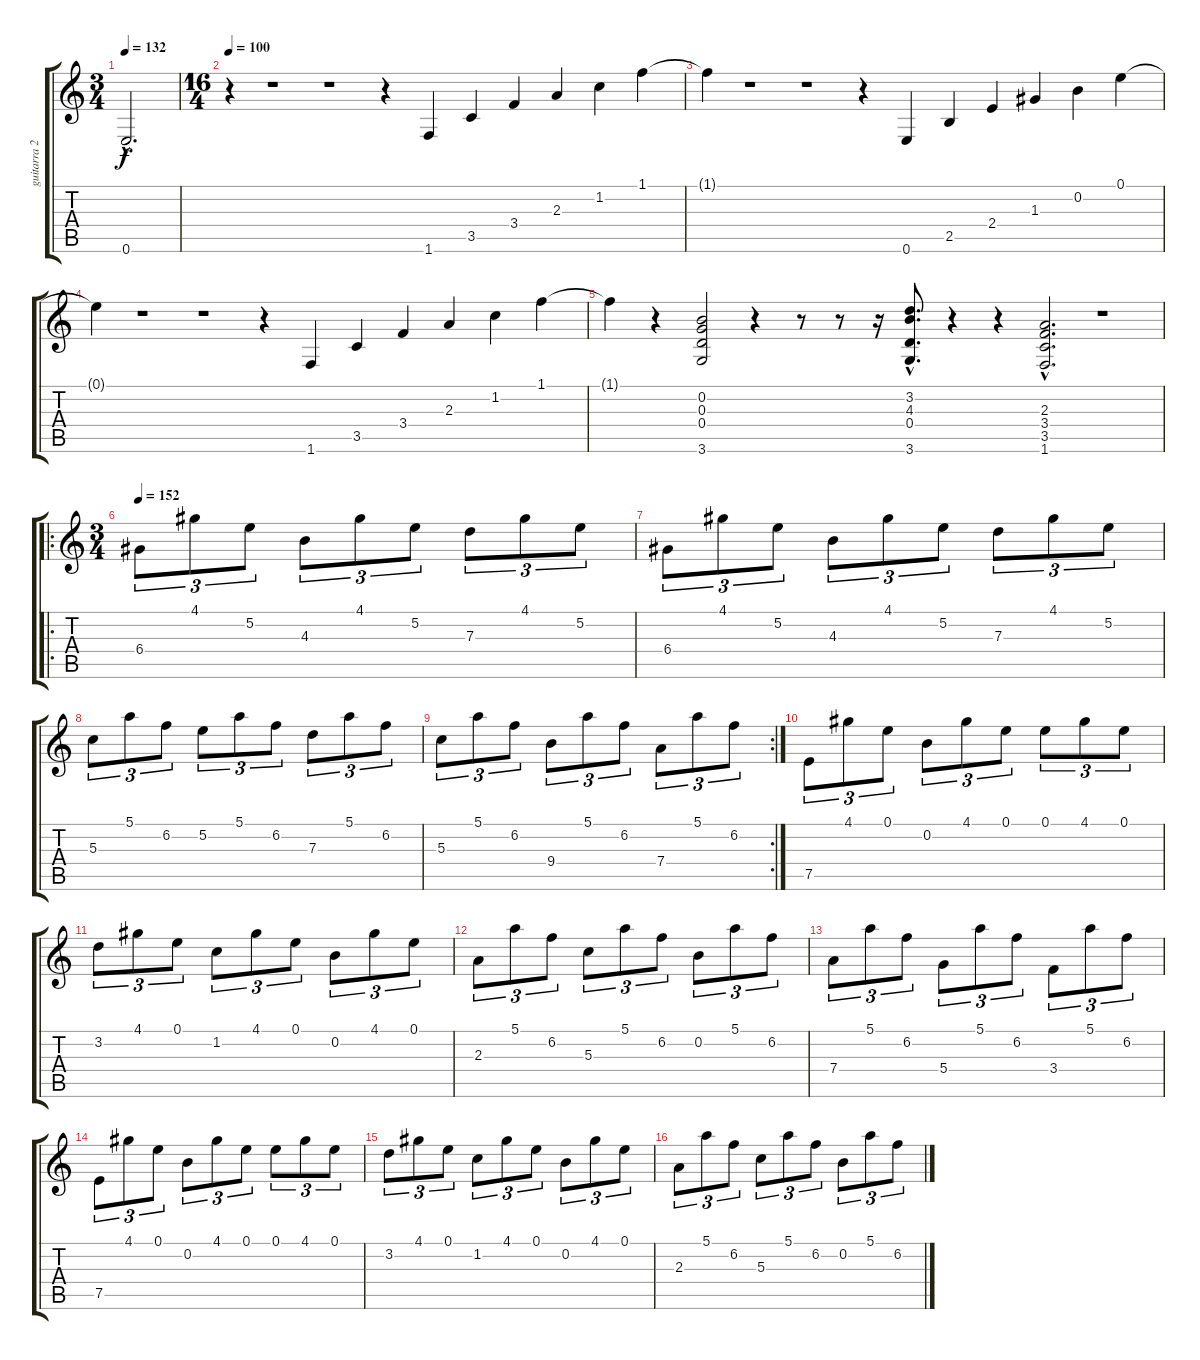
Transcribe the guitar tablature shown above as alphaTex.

\track ("guitarra 2" "guitarra 2") {instrument acousticguitarnylon}
\staff {score tabs}
\tuning (E4 B3 G3 D3 A2 E2) {hide}
\ts (3 4)
\tempo 132
\clef g2
\ks c
0.6{hac}.2{d dy f} |
\ts (16 4)
\tempo 100
r.4 r.1 r.1 r.4 1.6.4 3.5.4 3.4.4 2.3.4 1.2.4 1.1.4 |
1.1{t}.4 r.1 r.1 r.4 0.6.4 2.5.4 2.4.4 1.3.4 0.2.4 0.1.4 |
0.1{t}.4 r.1 r.1 r.4 1.6.4 3.5.4 3.4.4 2.3.4 1.2.4 1.1.4 |
1.1{t}.4 r.4 (0.2 0.3 0.4 3.6).2 r.4 r.8 r.8 r.16 (3.2{hac} 4.3{hac} 0.4{hac} 3.6{hac}).8{d} r.4 r.4 (2.3{hac} 3.4{hac} 3.5{hac} 1.6{hac}).2{d} r.1 |
\ro
\ts (3 4)
\tempo 152
6.4.8{tu (3 2)} 4.1.8{tu (3 2)} 5.2.8{tu (3 2)} 4.3.8{tu (3 2)} 4.1.8{tu (3 2)} 5.2.8{tu (3 2)} 7.3.8{tu (3 2)} 4.1.8{tu (3 2)} 5.2.8{tu (3 2)} |
6.4.8{tu (3 2)} 4.1.8{tu (3 2)} 5.2.8{tu (3 2)} 4.3.8{tu (3 2)} 4.1.8{tu (3 2)} 5.2.8{tu (3 2)} 7.3.8{tu (3 2)} 4.1.8{tu (3 2)} 5.2.8{tu (3 2)} |
5.3.8{tu (3 2)} 5.1.8{tu (3 2)} 6.2.8{tu (3 2)} 5.2.8{tu (3 2)} 5.1.8{tu (3 2)} 6.2.8{tu (3 2)} 7.3.8{tu (3 2)} 5.1.8{tu (3 2)} 6.2.8{tu (3 2)} |
\rc 2
5.3.8{tu (3 2)} 5.1.8{tu (3 2)} 6.2.8{tu (3 2)} 9.4.8{tu (3 2)} 5.1.8{tu (3 2)} 6.2.8{tu (3 2)} 7.4.8{tu (3 2)} 5.1.8{tu (3 2)} 6.2.8{tu (3 2)} |
7.5.8{tu (3 2)} 4.1.8{tu (3 2)} 0.1.8{tu (3 2)} 0.2.8{tu (3 2)} 4.1.8{tu (3 2)} 0.1.8{tu (3 2)} 0.1.8{tu (3 2)} 4.1.8{tu (3 2)} 0.1.8{tu (3 2)} |
3.2.8{tu (3 2)} 4.1.8{tu (3 2)} 0.1.8{tu (3 2)} 1.2.8{tu (3 2)} 4.1.8{tu (3 2)} 0.1.8{tu (3 2)} 0.2.8{tu (3 2)} 4.1.8{tu (3 2)} 0.1.8{tu (3 2)} |
2.3.8{tu (3 2)} 5.1.8{tu (3 2)} 6.2.8{tu (3 2)} 5.3.8{tu (3 2)} 5.1.8{tu (3 2)} 6.2.8{tu (3 2)} 0.2.8{tu (3 2)} 5.1.8{tu (3 2)} 6.2.8{tu (3 2)} |
7.4.8{tu (3 2)} 5.1.8{tu (3 2)} 6.2.8{tu (3 2)} 5.4.8{tu (3 2)} 5.1.8{tu (3 2)} 6.2.8{tu (3 2)} 3.4.8{tu (3 2)} 5.1.8{tu (3 2)} 6.2.8{tu (3 2)} |
7.5.8{tu (3 2)} 4.1.8{tu (3 2)} 0.1.8{tu (3 2)} 0.2.8{tu (3 2)} 4.1.8{tu (3 2)} 0.1.8{tu (3 2)} 0.1.8{tu (3 2)} 4.1.8{tu (3 2)} 0.1.8{tu (3 2)} |
3.2.8{tu (3 2)} 4.1.8{tu (3 2)} 0.1.8{tu (3 2)} 1.2.8{tu (3 2)} 4.1.8{tu (3 2)} 0.1.8{tu (3 2)} 0.2.8{tu (3 2)} 4.1.8{tu (3 2)} 0.1.8{tu (3 2)} |
2.3.8{tu (3 2)} 5.1.8{tu (3 2)} 6.2.8{tu (3 2)} 5.3.8{tu (3 2)} 5.1.8{tu (3 2)} 6.2.8{tu (3 2)} 0.2.8{tu (3 2)} 5.1.8{tu (3 2)} 6.2.8{tu (3 2)}
